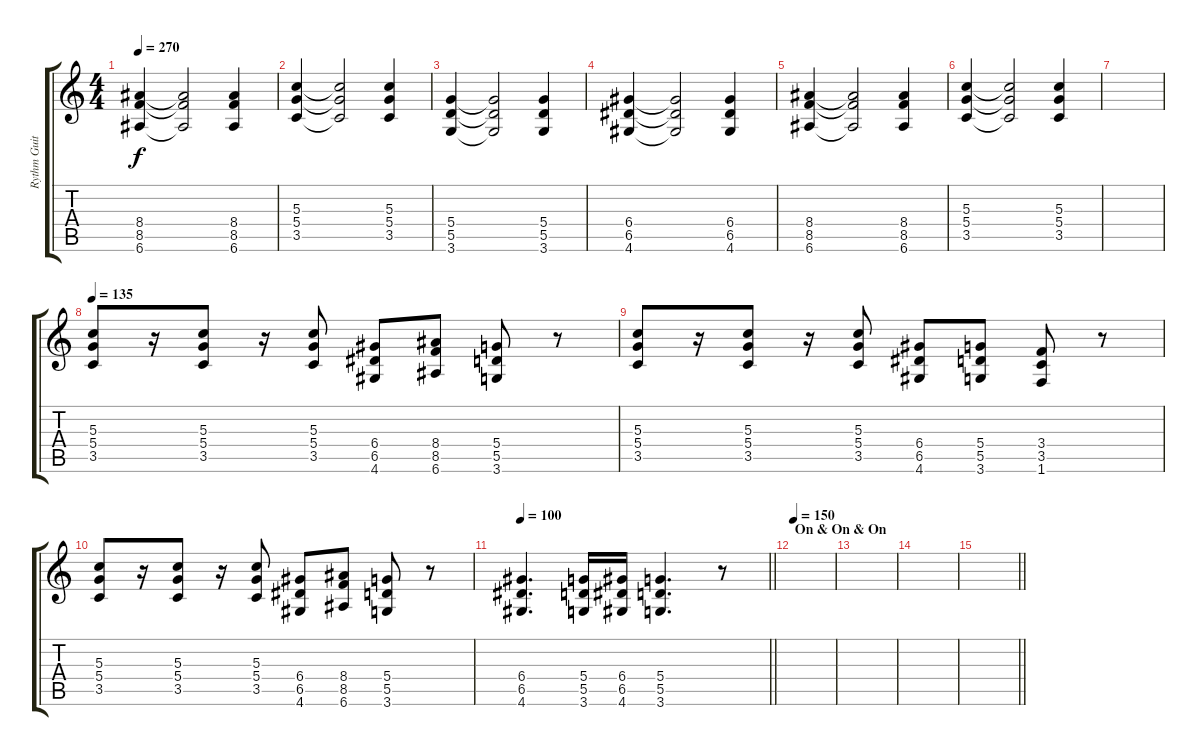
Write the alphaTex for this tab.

\track ("Rythm Guitar 2 (Everything Went Numb)" "Rythm Guit") {instrument distortionguitar}
\staff {score tabs}
\tuning (E4 B3 G3 D3 A2 E2) {hide}
\ts (4 4)
\tempo 270
\clef g2
\ks c
(8.4 8.5 6.6).4{dy f} (8.4{t} 8.5{t} 6.6{t}).2 (8.4 8.5 6.6).4 |
(5.3 5.4 3.5).4 (5.3{t} 5.4{t} 3.5{t}).2 (5.3 5.4 3.5).4 |
(5.4 5.5 3.6).4 (5.4{t} 5.5{t} 3.6{t}).2 (5.4 5.5 3.6).4 |
(6.4 6.5 4.6).4 (6.4{t} 6.5{t} 4.6{t}).2 (6.4 6.5 4.6).4 |
(8.4 8.5 6.6).4 (8.4{t} 8.5{t} 6.6{t}).2 (8.4 8.5 6.6).4 |
(5.3 5.4 3.5).4 (5.3{t} 5.4{t} 3.5{t}).2 (5.3 5.4 3.5).4 |
|
\tempo 135
(5.3 5.4 3.5).8 r.16 (5.3 5.4 3.5).8 r.16 (5.3 5.4 3.5).8 (6.4 6.5 4.6).8 (8.4 8.5 6.6).8 (5.4 5.5 3.6).8 r.8 |
(5.3 5.4 3.5).8 r.16 (5.3 5.4 3.5).8 r.16 (5.3 5.4 3.5).8 (6.4 6.5 4.6).8 (5.4 5.5 3.6).8 (3.4 3.5 1.6).8 r.8 |
(5.3 5.4 3.5).8 r.16 (5.3 5.4 3.5).8 r.16 (5.3 5.4 3.5).8 (6.4 6.5 4.6).8 (8.4 8.5 6.6).8 (5.4 5.5 3.6).8 r.8 |
\tempo 100
\barLineRight lightlight
(6.4 6.5 4.6).4{d} (5.4 5.5 3.6).16 (6.4 6.5 4.6).16 (5.4 5.5 3.6).4{d} r.8 |
\section ("" "On & On & On")
\tempo 150
|
|
|
\barLineRight lightlight
